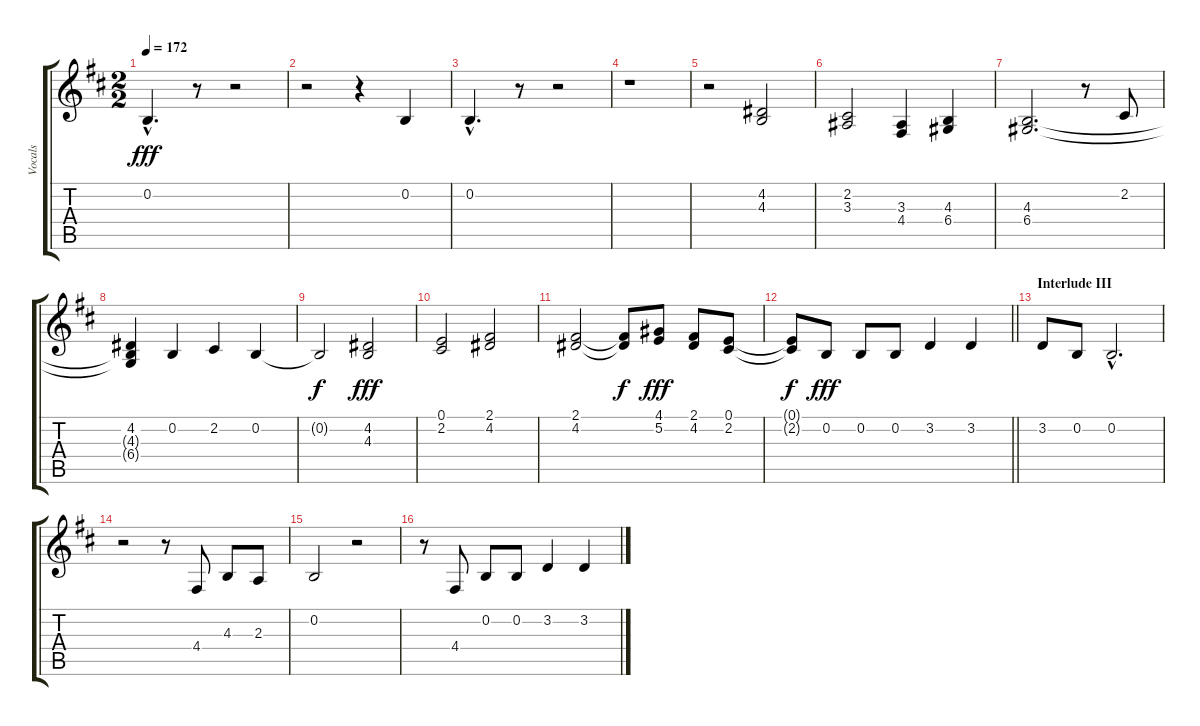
\track ("Vocals" "Vocals") {instrument lead6voice}
\staff {score tabs}
\tuning (E4 B3 G3 D3 A2 E2) {hide}
\ts (2 2)
\tempo 172
\clef g2
\ks d
0.2{hac}.4{d dy fff} r.8 r.2 |
r.2 r.4 0.2.4 |
0.2{hac}.4{d} r.8 r.2 |
r.1 |
r.2 (4.2 4.3).2 |
(2.2 3.3).2 (3.3 4.4).4 (4.3 6.4).4 |
(4.3 6.4).2{d} r.8 2.2.8 |
(4.2 4.3{t} 6.4{t}).4 0.2.4 2.2.4 0.2.4 |
0.2{t}.2{dy f} (4.2 4.3).2{dy fff} |
(0.1 2.2).2 (2.1 4.2).2 |
(2.1 4.2).2 (2.1{t} 4.2{t}).8{dy f} (4.1 5.2).8{dy fff} (2.1 4.2).8 (0.1 2.2).8 |
\barLineRight lightlight
(0.1{t} 2.2{t}).8{dy f} 0.2.8{dy fff} 0.2.8 0.2.8 3.2.4 3.2.4 |
\section ("" "Interlude III")
3.2.8 0.2.8 0.2{hac}.2{d} |
r.2 r.8 4.4.8 4.3.8 2.3.8 |
0.2.2 r.2 |
r.8 4.4.8 0.2.8 0.2.8 3.2.4 3.2.4
